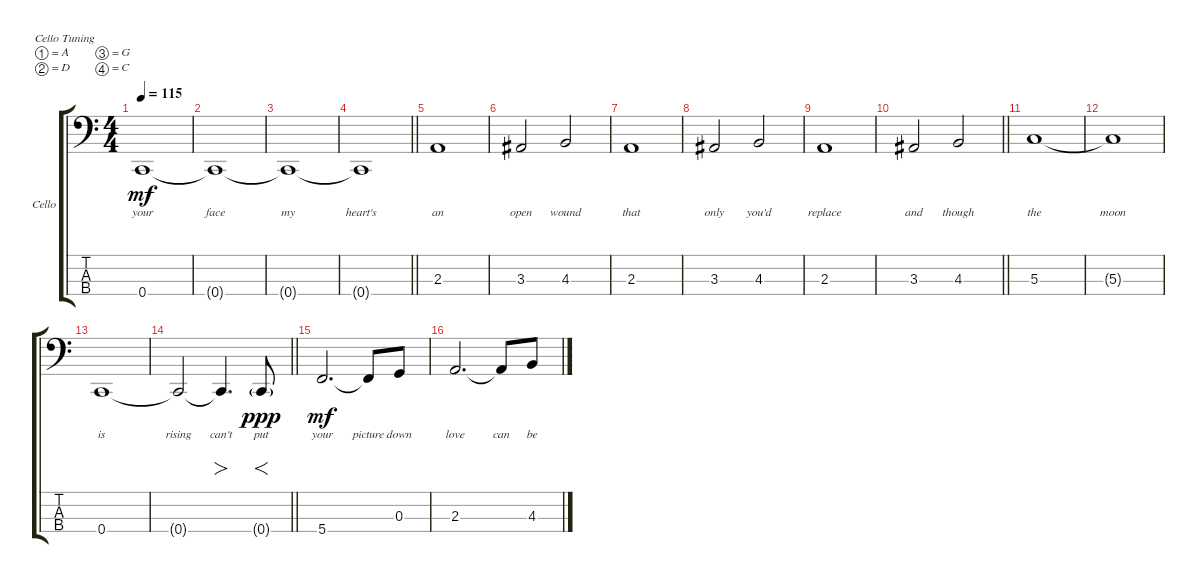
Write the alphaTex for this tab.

\defaultSystemsLayout 4
\bracketExtendMode groupsimilarinstruments
\firstSystemTrackNameOrientation horizontal
\otherSystemsTrackNameOrientation horizontal
\track ("Cello" "Cello") {instrument cello}
\staff {score tabs}
\tuning (A3 D3 G2 C2)
\ts (4 4)
\tempo 115
\clef f4
\scale
0.333333
\ks c
0.4.1{lyrics (0 "your") lyrics (1 "") lyrics (2 "") lyrics (3 "") lyrics (4 "") dy mf} |
\scale
0.333333 0.4{t}.1{lyrics (0 "face") lyrics (1 "") lyrics (2 "") lyrics (3 "") lyrics (4 "")} |
\scale
0.333333 0.4{t}.1{lyrics (0 "my") lyrics (1 "") lyrics (2 "") lyrics (3 "") lyrics (4 "")} |
\scale
0.333333
\barLineRight lightlight
0.4{t}.1{lyrics (0 "heart's") lyrics (1 "") lyrics (2 "") lyrics (3 "") lyrics (4 "")} |
\scale
0.333333 2.3.1{lyrics (0 "an") lyrics (1 "") lyrics (2 "") lyrics (3 "") lyrics (4 "")} |
\scale
0.333333 3.3.2{lyrics (0 "open") lyrics (1 "") lyrics (2 "") lyrics (3 "") lyrics (4 "")} 4.3.2{lyrics (0 "wound") lyrics (1 "") lyrics (2 "") lyrics (3 "") lyrics (4 "")} |
\scale
0.333333 2.3.1{lyrics (0 "that") lyrics (1 "") lyrics (2 "") lyrics (3 "") lyrics (4 "")} |
\scale
0.333333 3.3.2{lyrics (0 "only") lyrics (1 "") lyrics (2 "") lyrics (3 "") lyrics (4 "")} 4.3.2{lyrics (0 "you'd") lyrics (1 "") lyrics (2 "") lyrics (3 "") lyrics (4 "")} |
\scale
0.333333 2.3.1{lyrics (0 "replace") lyrics (1 "") lyrics (2 "") lyrics (3 "") lyrics (4 "")} |
\scale
0.333333
\barLineRight lightlight
3.3.2{lyrics (0 "and") lyrics (1 "") lyrics (2 "") lyrics (3 "") lyrics (4 "")} 4.3.2{lyrics (0 "though") lyrics (1 "") lyrics (2 "") lyrics (3 "") lyrics (4 "")} |
\scale
0.333333 5.3.1{lyrics (0 "the") lyrics (1 "") lyrics (2 "") lyrics (3 "") lyrics (4 "")} |
\scale
0.333333 5.3{t}.1{lyrics (0 "moon") lyrics (1 "") lyrics (2 "") lyrics (3 "") lyrics (4 "")} |
\scale
0.333333 0.4.1{lyrics (0 "is") lyrics (1 "") lyrics (2 "") lyrics (3 "") lyrics (4 "")} |
\scale
0.333333
\barLineRight lightlight
0.4{t}.2{lyrics (0 "rising") lyrics (1 "") lyrics (2 "") lyrics (3 "") lyrics (4 "")} 0.4{t}.4{fo d lyrics (0 "can't") lyrics (1 "") lyrics (2 "") lyrics (3 "") lyrics (4 "")} 0.4{g}.8{f lyrics (0 "put") lyrics (1 "") lyrics (2 "") lyrics (3 "") lyrics (4 "") dy ppp} |
\scale
0.333333 5.4.2{d lyrics (0 "your") lyrics (1 "") lyrics (2 "") lyrics (3 "") lyrics (4 "") dy mf} 5.4{t}.8{lyrics (0 "picture") lyrics (1 "") lyrics (2 "") lyrics (3 "") lyrics (4 "")} 0.3.8{lyrics (0 "down") lyrics (1 "") lyrics (2 "") lyrics (3 "") lyrics (4 "")} |
\scale
0.333333 2.3.2{d lyrics (0 "love") lyrics (1 "") lyrics (2 "") lyrics (3 "") lyrics (4 "")} 2.3{t}.8{lyrics (0 "can") lyrics (1 "") lyrics (2 "") lyrics (3 "") lyrics (4 "")} 4.3.8{lyrics (0 "be") lyrics (1 "") lyrics (2 "") lyrics (3 "") lyrics (4 "")}
